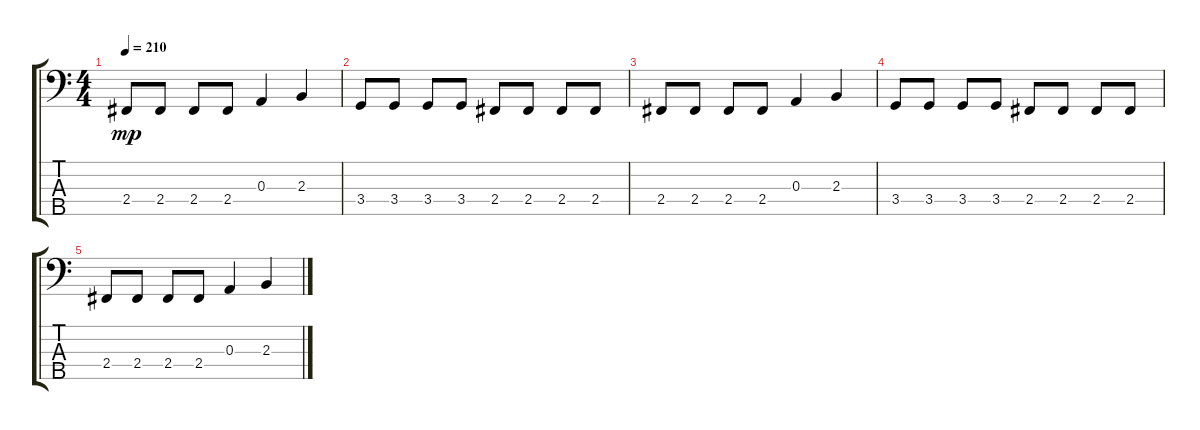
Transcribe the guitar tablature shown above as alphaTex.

\track "" {instrument electricbasspick}
\staff {score tabs}
\tuning (G2 D2 A1 E1 B0) {hide}
\ts (4 4)
\tempo 210
\clef f4
\ks c
2.4.8{dy mp} 2.4.8 2.4.8 2.4.8 0.3.4 2.3.4 |
3.4.8 3.4.8 3.4.8 3.4.8 2.4.8 2.4.8 2.4.8 2.4.8 |
2.4.8 2.4.8 2.4.8 2.4.8 0.3.4 2.3.4 |
3.4.8 3.4.8 3.4.8 3.4.8 2.4.8 2.4.8 2.4.8 2.4.8 |
2.4.8 2.4.8 2.4.8 2.4.8 0.3.4 2.3.4
